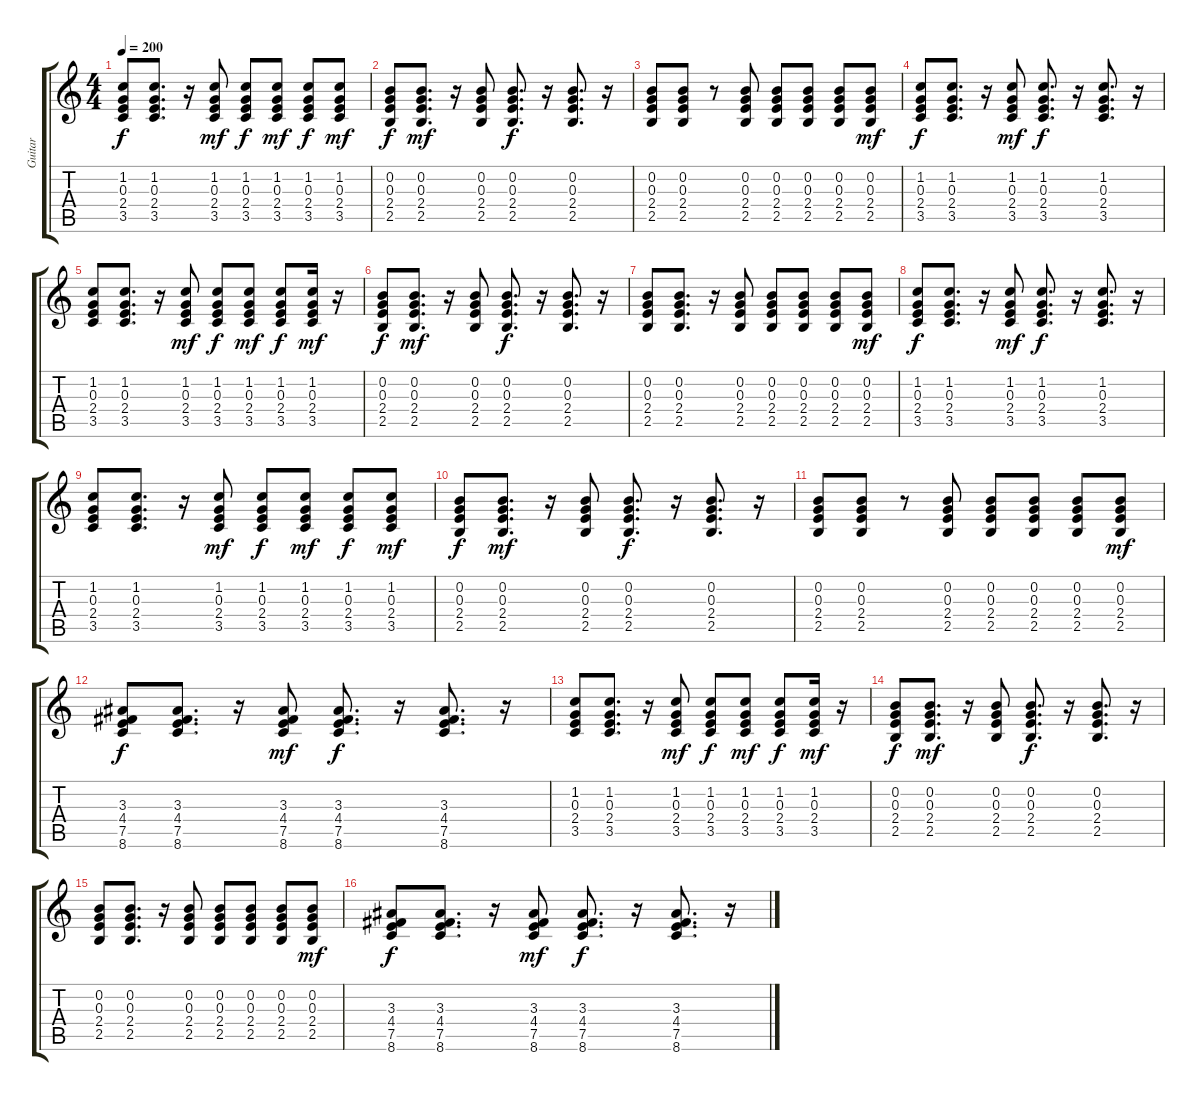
\track ("Guitar" "Guitar") {instrument acousticguitarsteel}
\staff {score tabs}
\tuning (E4 B3 G3 D3 A2 E2) {hide}
\ts (4 4)
\tempo 200
\clef g2
\ks c
(1.2 0.3 2.4 3.5).8{dy f} (1.2 0.3 2.4 3.5).8{d} r.16 (1.2 0.3 2.4 3.5).8{dy mf} (1.2 0.3 2.4 3.5).8{dy f} (1.2 0.3 2.4 3.5).8{dy mf} (1.2 0.3 2.4 3.5).8{dy f} (1.2 0.3 2.4 3.5).8{dy mf} |
(0.2 0.3 2.4 2.5).8{dy f} (0.2 0.3 2.4 2.5).8{d dy mf} r.16 (0.2 0.3 2.4 2.5).8 (0.2 0.3 2.4 2.5).8{d dy f} r.16 (0.2 0.3 2.4 2.5).8{d} r.16 |
(0.2 0.3 2.4 2.5).8 (0.2 0.3 2.4 2.5).8 r.8 (0.2 0.3 2.4 2.5).8 (0.2 0.3 2.4 2.5).8 (0.2 0.3 2.4 2.5).8 (0.2 0.3 2.4 2.5).8 (0.2 0.3 2.4 2.5).8{dy mf} |
(1.2 0.3 2.4 3.5).8{dy f} (1.2 0.3 2.4 3.5).8{d} r.16 (1.2 0.3 2.4 3.5).8{dy mf} (1.2 0.3 2.4 3.5).8{d dy f} r.16 (1.2 0.3 2.4 3.5).8{d} r.16 |
(1.2 0.3 2.4 3.5).8 (1.2 0.3 2.4 3.5).8{d} r.16 (1.2 0.3 2.4 3.5).8{dy mf} (1.2 0.3 2.4 3.5).8{dy f} (1.2 0.3 2.4 3.5).8{dy mf} (1.2 0.3 2.4 3.5).8{dy f} (1.2 0.3 2.4 3.5).16{dy mf} r.16 |
(0.2 0.3 2.4 2.5).8{dy f} (0.2 0.3 2.4 2.5).8{d dy mf} r.16 (0.2 0.3 2.4 2.5).8 (0.2 0.3 2.4 2.5).8{d dy f} r.16 (0.2 0.3 2.4 2.5).8{d} r.16 |
(0.2 0.3 2.4 2.5).8 (0.2 0.3 2.4 2.5).8{d} r.16 (0.2 0.3 2.4 2.5).8 (0.2 0.3 2.4 2.5).8 (0.2 0.3 2.4 2.5).8 (0.2 0.3 2.4 2.5).8 (0.2 0.3 2.4 2.5).8{dy mf} |
(1.2 0.3 2.4 3.5).8{dy f} (1.2 0.3 2.4 3.5).8{d} r.16 (1.2 0.3 2.4 3.5).8{dy mf} (1.2 0.3 2.4 3.5).8{d dy f} r.16 (1.2 0.3 2.4 3.5).8{d} r.16 |
(1.2 0.3 2.4 3.5).8 (1.2 0.3 2.4 3.5).8{d} r.16 (1.2 0.3 2.4 3.5).8{dy mf} (1.2 0.3 2.4 3.5).8{dy f} (1.2 0.3 2.4 3.5).8{dy mf} (1.2 0.3 2.4 3.5).8{dy f} (1.2 0.3 2.4 3.5).8{dy mf} |
(0.2 0.3 2.4 2.5).8{dy f} (0.2 0.3 2.4 2.5).8{d dy mf} r.16 (0.2 0.3 2.4 2.5).8 (0.2 0.3 2.4 2.5).8{d dy f} r.16 (0.2 0.3 2.4 2.5).8{d} r.16 |
(0.2 0.3 2.4 2.5).8 (0.2 0.3 2.4 2.5).8 r.8 (0.2 0.3 2.4 2.5).8 (0.2 0.3 2.4 2.5).8 (0.2 0.3 2.4 2.5).8 (0.2 0.3 2.4 2.5).8 (0.2 0.3 2.4 2.5).8{dy mf} |
(3.3 4.4 7.5 8.6).8{dy f} (3.3 4.4 7.5 8.6).8{d} r.16 (3.3 4.4 7.5 8.6).8{dy mf} (3.3 4.4 7.5 8.6).8{d dy f} r.16 (3.3 4.4 7.5 8.6).8{d} r.16 |
(1.2 0.3 2.4 3.5).8 (1.2 0.3 2.4 3.5).8{d} r.16 (1.2 0.3 2.4 3.5).8{dy mf} (1.2 0.3 2.4 3.5).8{dy f} (1.2 0.3 2.4 3.5).8{dy mf} (1.2 0.3 2.4 3.5).8{dy f} (1.2 0.3 2.4 3.5).16{dy mf} r.16 |
(0.2 0.3 2.4 2.5).8{dy f} (0.2 0.3 2.4 2.5).8{d dy mf} r.16 (0.2 0.3 2.4 2.5).8 (0.2 0.3 2.4 2.5).8{d dy f} r.16 (0.2 0.3 2.4 2.5).8{d} r.16 |
(0.2 0.3 2.4 2.5).8 (0.2 0.3 2.4 2.5).8{d} r.16 (0.2 0.3 2.4 2.5).8 (0.2 0.3 2.4 2.5).8 (0.2 0.3 2.4 2.5).8 (0.2 0.3 2.4 2.5).8 (0.2 0.3 2.4 2.5).8{dy mf} |
(3.3 4.4 7.5 8.6).8{dy f} (3.3 4.4 7.5 8.6).8{d} r.16 (3.3 4.4 7.5 8.6).8{dy mf} (3.3 4.4 7.5 8.6).8{d dy f} r.16 (3.3 4.4 7.5 8.6).8{d} r.16
